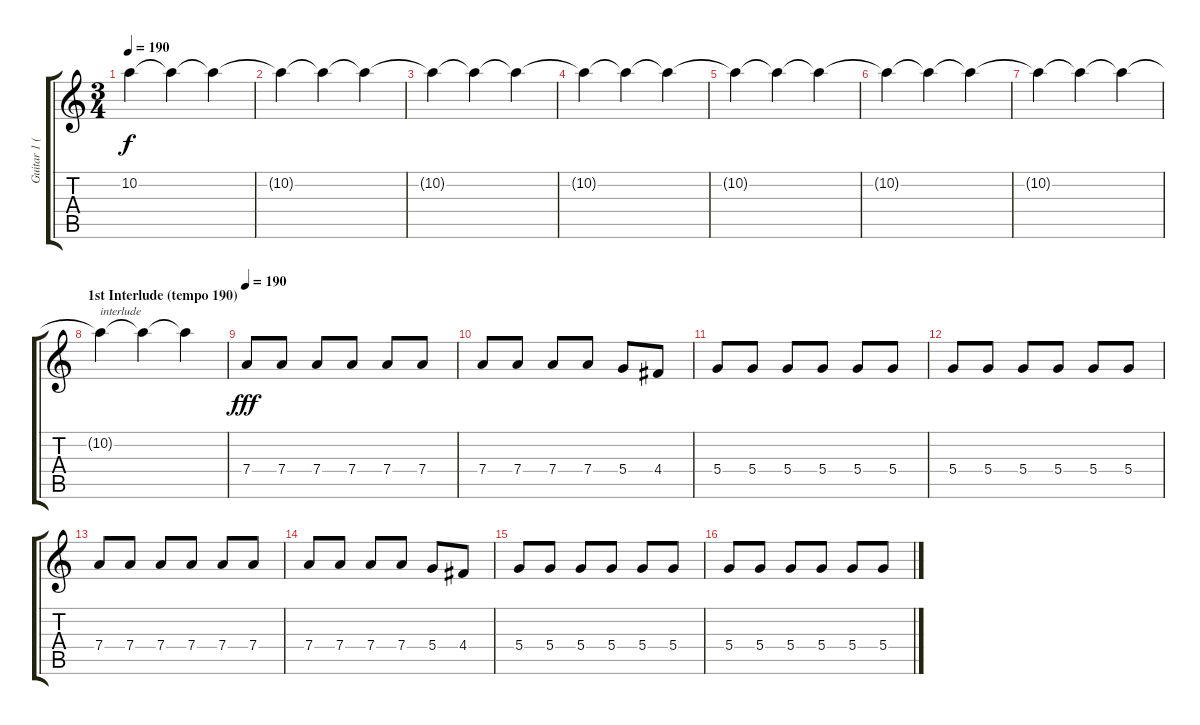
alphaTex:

\track ("Guitar 1 (Disto)" "Guitar 1 (") {instrument distortionguitar}
\staff {score tabs}
\tuning (E4 B3 G3 D3 A2 E2) {hide}
\ts (3 4)
\tempo 190
\clef g2
\ks c
10.2{t}.4{dy f} 10.2{t}.4 10.2{t}.4 |
10.2{t}.4 10.2{t}.4 10.2{t}.4 |
10.2{t}.4 10.2{t}.4 10.2{t}.4 |
10.2{t}.4 10.2{t}.4 10.2{t}.4 |
10.2{t}.4 10.2{t}.4 10.2{t}.4 |
10.2{t}.4 10.2{t}.4 10.2{t}.4 |
10.2{t}.4 10.2{t}.4 10.2{t}.4 |
\section ("" "1st Interlude (tempo 190)")
10.2{t}.4{txt "interlude"} 10.2{t}.4 10.2{t}.4 |
\tempo 190
7.4.8{dy fff} 7.4.8 7.4.8 7.4.8 7.4.8 7.4.8 |
7.4.8 7.4.8 7.4.8 7.4.8 5.4.8 4.4.8 |
5.4.8 5.4.8 5.4.8 5.4.8 5.4.8 5.4.8 |
5.4.8 5.4.8 5.4.8 5.4.8 5.4.8 5.4.8 |
7.4.8 7.4.8 7.4.8 7.4.8 7.4.8 7.4.8 |
7.4.8 7.4.8 7.4.8 7.4.8 5.4.8 4.4.8 |
5.4.8 5.4.8 5.4.8 5.4.8 5.4.8 5.4.8 |
5.4.8 5.4.8 5.4.8 5.4.8 5.4.8 5.4.8
